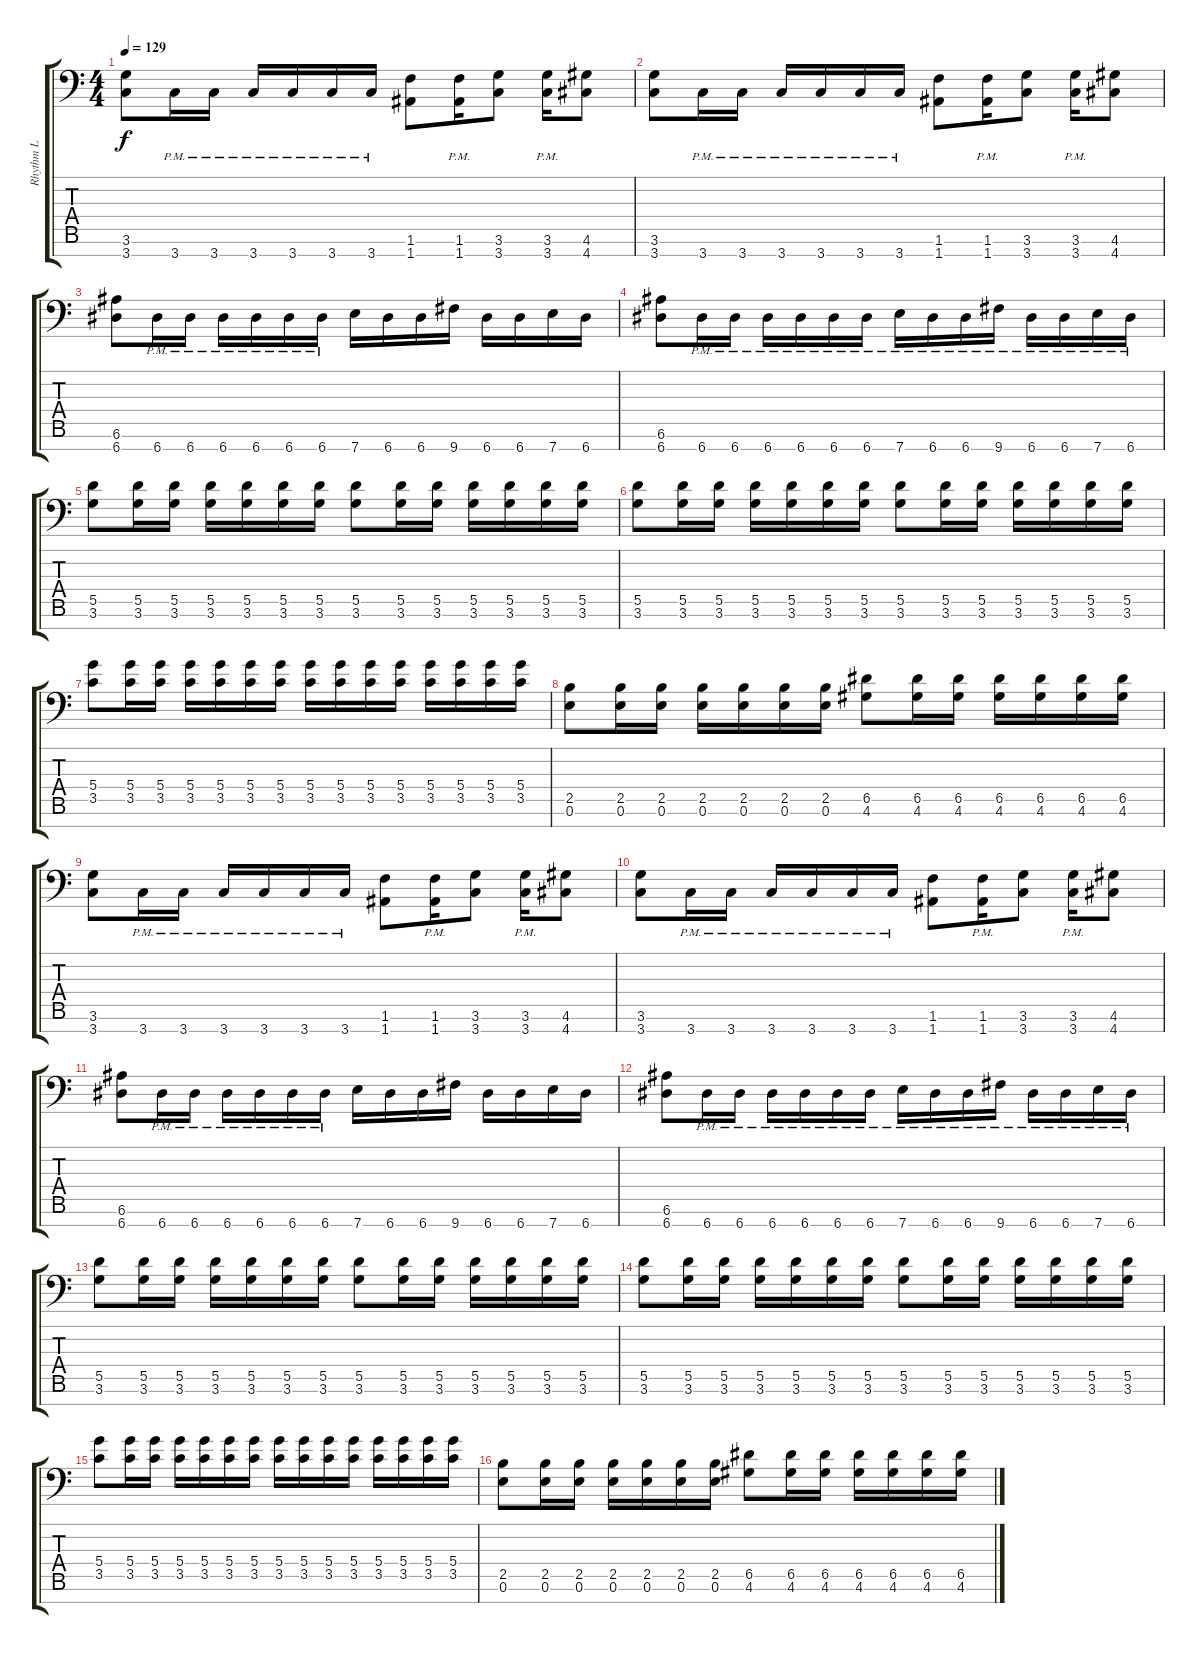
\track ("Rhythm L" "Rhythm L") {instrument distortionguitar}
\staff {score tabs}
\tuning (E4 B3 G3 D3 A2 E2 A1) {hide}
\ts (4 4)
\tempo 129
\clef f4
\ks c
(3.6 3.7).8{dy f} 3.7{pm}.16 3.7{pm}.16 3.7{pm}.16 3.7{pm}.16 3.7{pm}.16 3.7{pm}.16 (1.6 1.7).8 (1.6{pm} 1.7{pm}).16 (3.6 3.7).8 (3.6{pm} 3.7{pm}).16 (4.6 4.7).8 |
(3.6 3.7).8 3.7{pm}.16 3.7{pm}.16 3.7{pm}.16 3.7{pm}.16 3.7{pm}.16 3.7{pm}.16 (1.6 1.7).8 (1.6{pm} 1.7{pm}).16 (3.6 3.7).8 (3.6{pm} 3.7{pm}).16 (4.6 4.7).8 |
(6.6 6.7).8 6.7{pm}.16 6.7{pm}.16 6.7{pm}.16 6.7{pm}.16 6.7{pm}.16 6.7{pm}.16 7.7.16 6.7.16 6.7.16 9.7.16 6.7.16 6.7.16 7.7.16 6.7.16 |
(6.6 6.7).8 6.7{pm}.16 6.7{pm}.16 6.7{pm}.16 6.7{pm}.16 6.7{pm}.16 6.7{pm}.16 7.7{pm}.16 6.7{pm}.16 6.7{pm}.16 9.7{pm}.16 6.7{pm}.16 6.7{pm}.16 7.7{pm}.16 6.7{pm}.16 |
(5.5 3.6).8 (5.5 3.6).16 (5.5 3.6).16 (5.5 3.6).16 (5.5 3.6).16 (5.5 3.6).16 (5.5 3.6).16 (5.5 3.6).8 (5.5 3.6).16 (5.5 3.6).16 (5.5 3.6).16 (5.5 3.6).16 (5.5 3.6).16 (5.5 3.6).16 |
(5.5 3.6).8 (5.5 3.6).16 (5.5 3.6).16 (5.5 3.6).16 (5.5 3.6).16 (5.5 3.6).16 (5.5 3.6).16 (5.5 3.6).8 (5.5 3.6).16 (5.5 3.6).16 (5.5 3.6).16 (5.5 3.6).16 (5.5 3.6).16 (5.5 3.6).16 |
(5.4 3.5).8 (5.4 3.5).16 (5.4 3.5).16 (5.4 3.5).16 (5.4 3.5).16 (5.4 3.5).16 (5.4 3.5).16 (5.4 3.5).16 (5.4 3.5).16 (5.4 3.5).16 (5.4 3.5).16 (5.4 3.5).16 (5.4 3.5).16 (5.4 3.5).16 (5.4 3.5).16 |
(2.5 0.6).8 (2.5 0.6).16 (2.5 0.6).16 (2.5 0.6).16 (2.5 0.6).16 (2.5 0.6).16 (2.5 0.6).16 (6.5 4.6).8 (6.5 4.6).16 (6.5 4.6).16 (6.5 4.6).16 (6.5 4.6).16 (6.5 4.6).16 (6.5 4.6).16 |
(3.6 3.7).8 3.7{pm}.16 3.7{pm}.16 3.7{pm}.16 3.7{pm}.16 3.7{pm}.16 3.7{pm}.16 (1.6 1.7).8 (1.6{pm} 1.7{pm}).16 (3.6 3.7).8 (3.6{pm} 3.7{pm}).16 (4.6 4.7).8 |
(3.6 3.7).8 3.7{pm}.16 3.7{pm}.16 3.7{pm}.16 3.7{pm}.16 3.7{pm}.16 3.7{pm}.16 (1.6 1.7).8 (1.6{pm} 1.7{pm}).16 (3.6 3.7).8 (3.6{pm} 3.7{pm}).16 (4.6 4.7).8 |
(6.6 6.7).8 6.7{pm}.16 6.7{pm}.16 6.7{pm}.16 6.7{pm}.16 6.7{pm}.16 6.7{pm}.16 7.7.16 6.7.16 6.7.16 9.7.16 6.7.16 6.7.16 7.7.16 6.7.16 |
(6.6 6.7).8 6.7{pm}.16 6.7{pm}.16 6.7{pm}.16 6.7{pm}.16 6.7{pm}.16 6.7{pm}.16 7.7{pm}.16 6.7{pm}.16 6.7{pm}.16 9.7{pm}.16 6.7{pm}.16 6.7{pm}.16 7.7{pm}.16 6.7{pm}.16 |
(5.5 3.6).8 (5.5 3.6).16 (5.5 3.6).16 (5.5 3.6).16 (5.5 3.6).16 (5.5 3.6).16 (5.5 3.6).16 (5.5 3.6).8 (5.5 3.6).16 (5.5 3.6).16 (5.5 3.6).16 (5.5 3.6).16 (5.5 3.6).16 (5.5 3.6).16 |
(5.5 3.6).8 (5.5 3.6).16 (5.5 3.6).16 (5.5 3.6).16 (5.5 3.6).16 (5.5 3.6).16 (5.5 3.6).16 (5.5 3.6).8 (5.5 3.6).16 (5.5 3.6).16 (5.5 3.6).16 (5.5 3.6).16 (5.5 3.6).16 (5.5 3.6).16 |
(5.4 3.5).8 (5.4 3.5).16 (5.4 3.5).16 (5.4 3.5).16 (5.4 3.5).16 (5.4 3.5).16 (5.4 3.5).16 (5.4 3.5).16 (5.4 3.5).16 (5.4 3.5).16 (5.4 3.5).16 (5.4 3.5).16 (5.4 3.5).16 (5.4 3.5).16 (5.4 3.5).16 |
(2.5 0.6).8 (2.5 0.6).16 (2.5 0.6).16 (2.5 0.6).16 (2.5 0.6).16 (2.5 0.6).16 (2.5 0.6).16 (6.5 4.6).8 (6.5 4.6).16 (6.5 4.6).16 (6.5 4.6).16 (6.5 4.6).16 (6.5 4.6).16 (6.5 4.6).16
